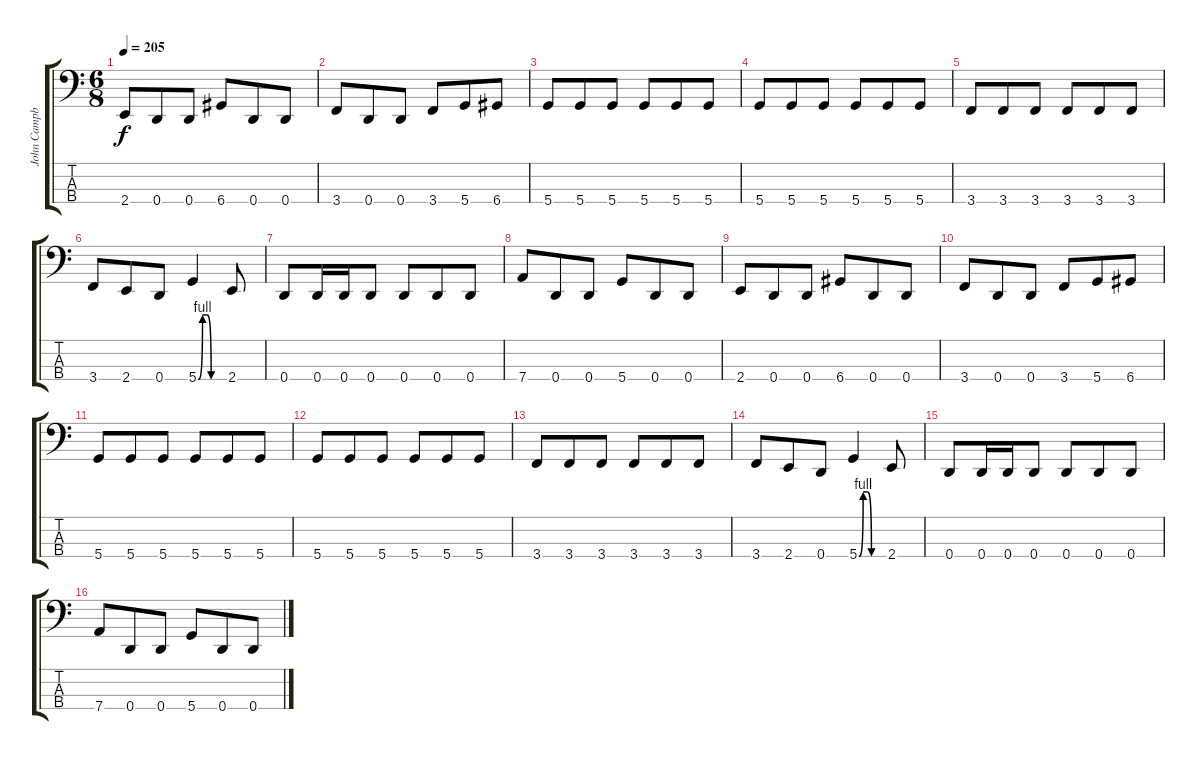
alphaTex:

\track ("John Campbell" "John Campb") {instrument electricbasspick}
\staff {score tabs}
\tuning (G2 D2 A1 D1) {hide}
\ts (6 8)
\tempo 205
\clef f4
\ks c
2.4.8{dy f} 0.4.8 0.4.8 6.4.8 0.4.8 0.4.8 |
3.4.8 0.4.8 0.4.8 3.4.8 5.4.8 6.4.8 |
5.4.8 5.4.8 5.4.8 5.4.8 5.4.8 5.4.8 |
5.4.8 5.4.8 5.4.8 5.4.8 5.4.8 5.4.8 |
3.4.8 3.4.8 3.4.8 3.4.8 3.4.8 3.4.8 |
3.4.8 2.4.8 0.4.8 5.4{be (custom 0 0 10 4 20 4 30 0 60 0)}.4 2.4.8 |
0.4.8 0.4.16 0.4.16 0.4.8 0.4.8 0.4.8 0.4.8 |
7.4.8 0.4.8 0.4.8 5.4.8 0.4.8 0.4.8 |
2.4.8 0.4.8 0.4.8 6.4.8 0.4.8 0.4.8 |
3.4.8 0.4.8 0.4.8 3.4.8 5.4.8 6.4.8 |
5.4.8 5.4.8 5.4.8 5.4.8 5.4.8 5.4.8 |
5.4.8 5.4.8 5.4.8 5.4.8 5.4.8 5.4.8 |
3.4.8 3.4.8 3.4.8 3.4.8 3.4.8 3.4.8 |
3.4.8 2.4.8 0.4.8 5.4{be (custom 0 0 10 4 20 4 30 0 60 0)}.4 2.4.8 |
0.4.8 0.4.16 0.4.16 0.4.8 0.4.8 0.4.8 0.4.8 |
7.4.8 0.4.8 0.4.8 5.4.8 0.4.8 0.4.8
